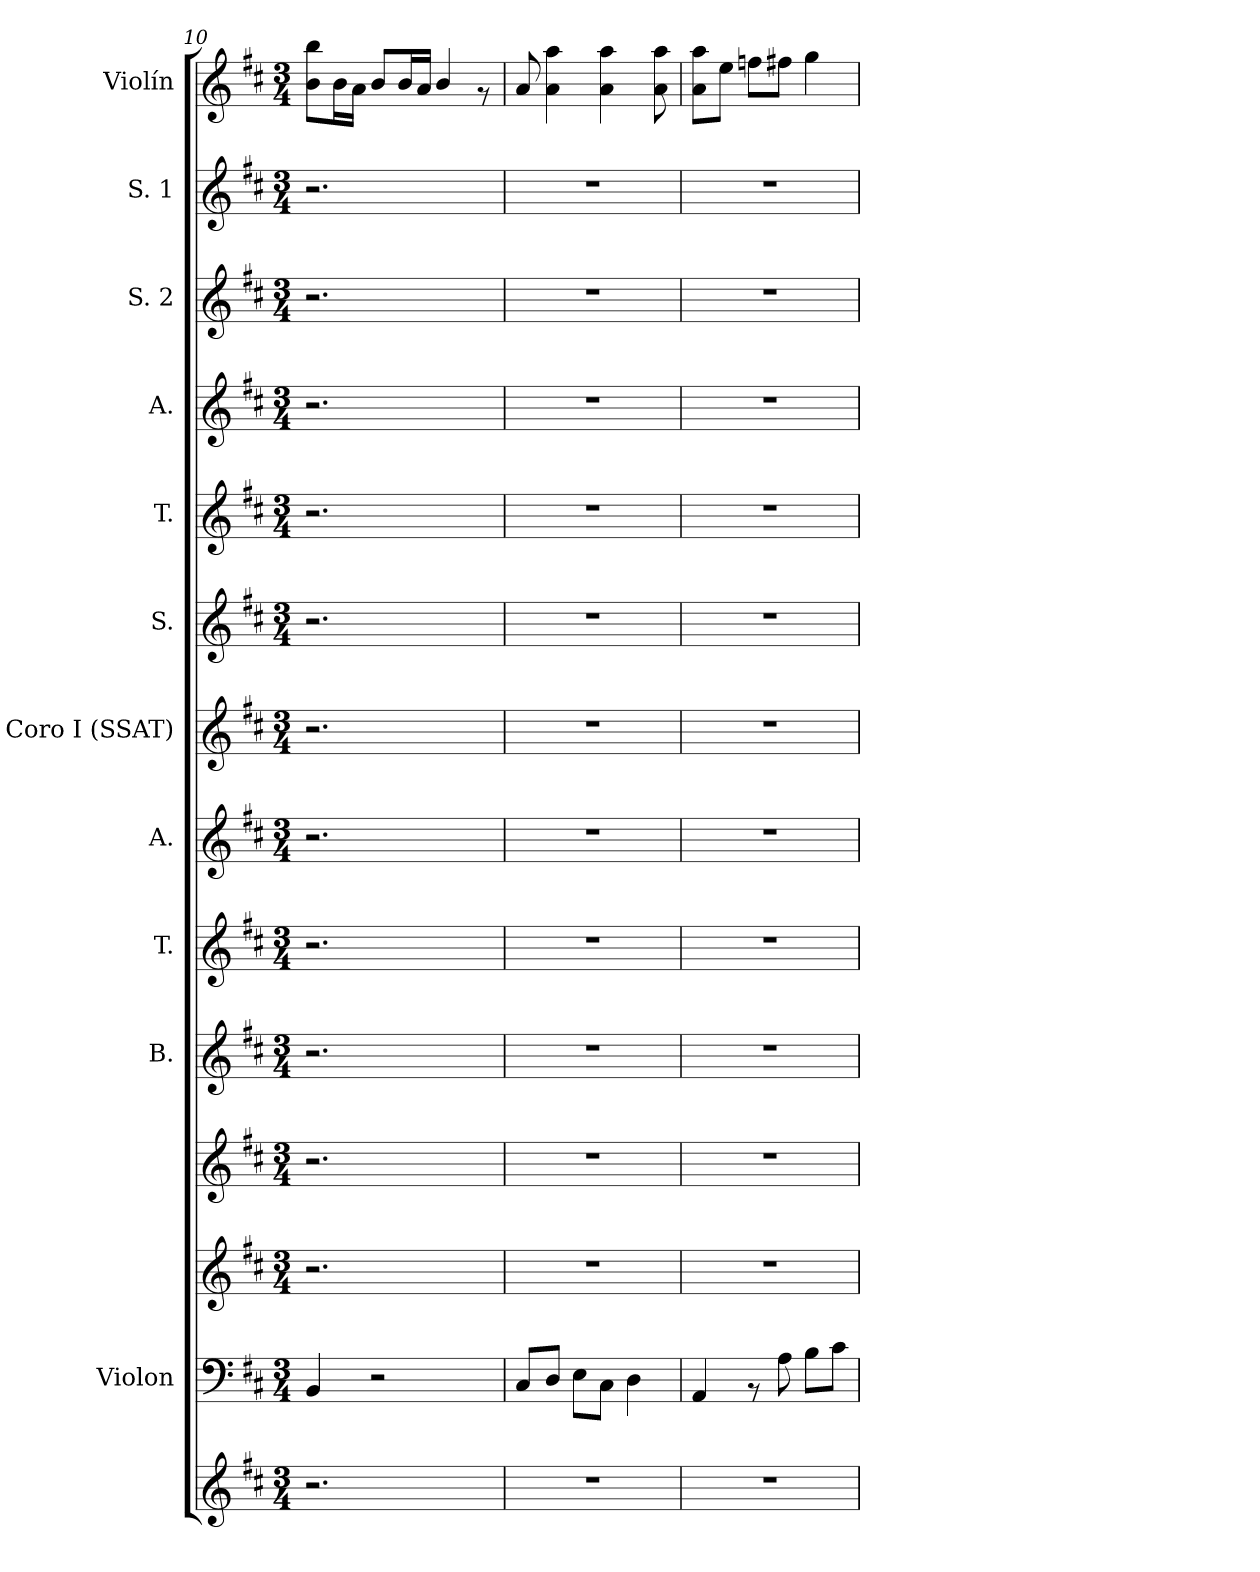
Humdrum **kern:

**kern	**kern	**kern	**kern	**kern	**kern	**kern	**kern	**kern	**kern	**kern	**kern	**kern	**kern
*part14	*part13	*part12	*part11	*part10	*part9	*part8	*part7	*part6	*part5	*part4	*part3	*part2	*part1
*staff14	*staff13	*staff12	*staff11	*staff10	*staff9	*staff8	*staff7	*staff6	*staff5	*staff4	*staff3	*staff2	*staff1
*	*I"Violon	*	*	*I"B.	*I"T.	*I"A.	*I"Coro I (SSAT)	*I"S.	*I"T.	*I"A.	*I"S. 2	*I"S. 1	*I"Violín
*	*I'Violon	*	*	*	*	*	*	*	*	*	*I'S. 2	*I'S. 1	*I'Violín
*clefG2	*clefF4	*clefG2	*clefG2	*clefG2	*clefG2	*clefG2	*clefG2	*clefG2	*clefG2	*clefG2	*clefG2	*clefG2	*clefG2
*k[f#c#]	*k[f#c#]	*k[f#c#]	*k[f#c#]	*k[f#c#]	*k[f#c#]	*k[f#c#]	*k[f#c#]	*k[f#c#]	*k[f#c#]	*k[f#c#]	*k[f#c#]	*k[f#c#]	*k[f#c#]
*D:	*D:	*D:	*D:	*D:	*D:	*D:	*D:	*D:	*D:	*D:	*D:	*D:	*D:
*M3/4	*M3/4	*M3/4	*M3/4	*M3/4	*M3/4	*M3/4	*M3/4	*M3/4	*M3/4	*M3/4	*M3/4	*M3/4	*M3/4
=10	=10	=10	=10	=10	=10	=10	=10	=10	=10	=10	=10	=10	=10
2.r	4BB/	2.r	2.r	2.r	2.r	2.r	2.r	2.r	2.r	2.r	2.r	2.r	8b\ 8bb\L
.	.	.	.	.	.	.	.	.	.	.	.	.	16b\L
.	.	.	.	.	.	.	.	.	.	.	.	.	16a\JJ
.	2r	.	.	.	.	.	.	.	.	.	.	.	8b/L
.	.	.	.	.	.	.	.	.	.	.	.	.	16b/L
.	.	.	.	.	.	.	.	.	.	.	.	.	16a/JJ
.	.	.	.	.	.	.	.	.	.	.	.	.	4b/
8ryy	8ryy	8ryy	8ryy	8ryy	8ryy	8ryy	8ryy	8ryy	8ryy	8ryy	8ryy	8ryy	8rf
=11	=11	=11	=11	=11	=11	=11	=11	=11	=11	=11	=11	=11	=11
2.r	8C#/L	2.r	2.r	2.r	2.r	2.r	2.r	2.r	2.r	2.r	2.r	2.r	8a/
.	8D/J	.	.	.	.	.	.	.	.	.	.	.	4a\ 4aa\
.	8E\L	.	.	.	.	.	.	.	.	.	.	.	.
.	8C#\J	.	.	.	.	.	.	.	.	.	.	.	4a\ 4aa\
.	4D\	.	.	.	.	.	.	.	.	.	.	.	.
.	.	.	.	.	.	.	.	.	.	.	.	.	8a\ 8aa\
=12	=12	=12	=12	=12	=12	=12	=12	=12	=12	=12	=12	=12	=12
2.r	4AA/	2.r	2.r	2.r	2.r	2.r	2.r	2.r	2.r	2.r	2.r	2.r	8a\ 8aa\L
.	.	.	.	.	.	.	.	.	.	.	.	.	8ee\J
.	8rAA	.	.	.	.	.	.	.	.	.	.	.	8ffn\L
.	8A\	.	.	.	.	.	.	.	.	.	.	.	8ff#X\J
.	8B\L	.	.	.	.	.	.	.	.	.	.	.	4gg\
.	8c#\J	.	.	.	.	.	.	.	.	.	.	.	.
=	=	=	=	=	=	=	=	=	=	=	=	=	=
*-	*-	*-	*-	*-	*-	*-	*-	*-	*-	*-	*-	*-	*-
